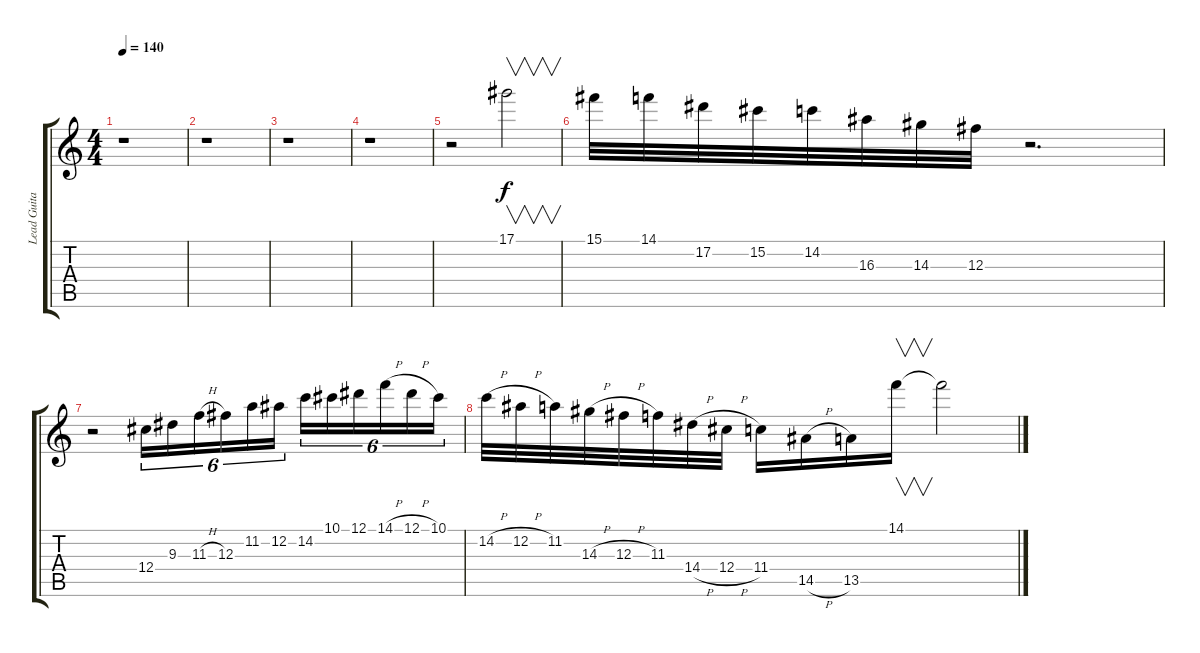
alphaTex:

\track ("Lead Guitar" "Lead Guita") {instrument overdrivenguitar}
\staff {score tabs}
\tuning (Eb4 Bb3 Gb3 Db3 Ab2 Eb2) {hide}
\ts (4 4)
\tempo 140
\clef g2
\ks c
r.1{dy f} |
r.1 |
r.1 |
r.1 |
r.2 17.1.2{v} |
15.1.32 14.1.32 17.2.32 15.2.32 14.2.32 16.3.32 14.3.32 12.3.32 r.2{d} |
r.2 12.4.16{tu (6 4)} 9.3.16{tu (6 4)} 11.3{h}.16{tu (6 4)} 12.3.16{tu (6 4)} 11.2.16{tu (6 4)} 12.2.16{tu (6 4)} 14.2.16{tu (6 4)} 10.1.16{tu (6 4)} 12.1.16{tu (6 4)} 14.1{h}.16{tu (6 4)} 12.1{h}.16{tu (6 4)} 10.1.16{tu (6 4)} |
14.2{h}.32 12.2{h}.32 11.2.32 14.3{h}.32 12.3{h}.32 11.3.32 14.4{h}.32 12.4{h}.32 11.4.16 14.5{h}.16 13.5.16 14.1.16{v} 14.1{t}.2
